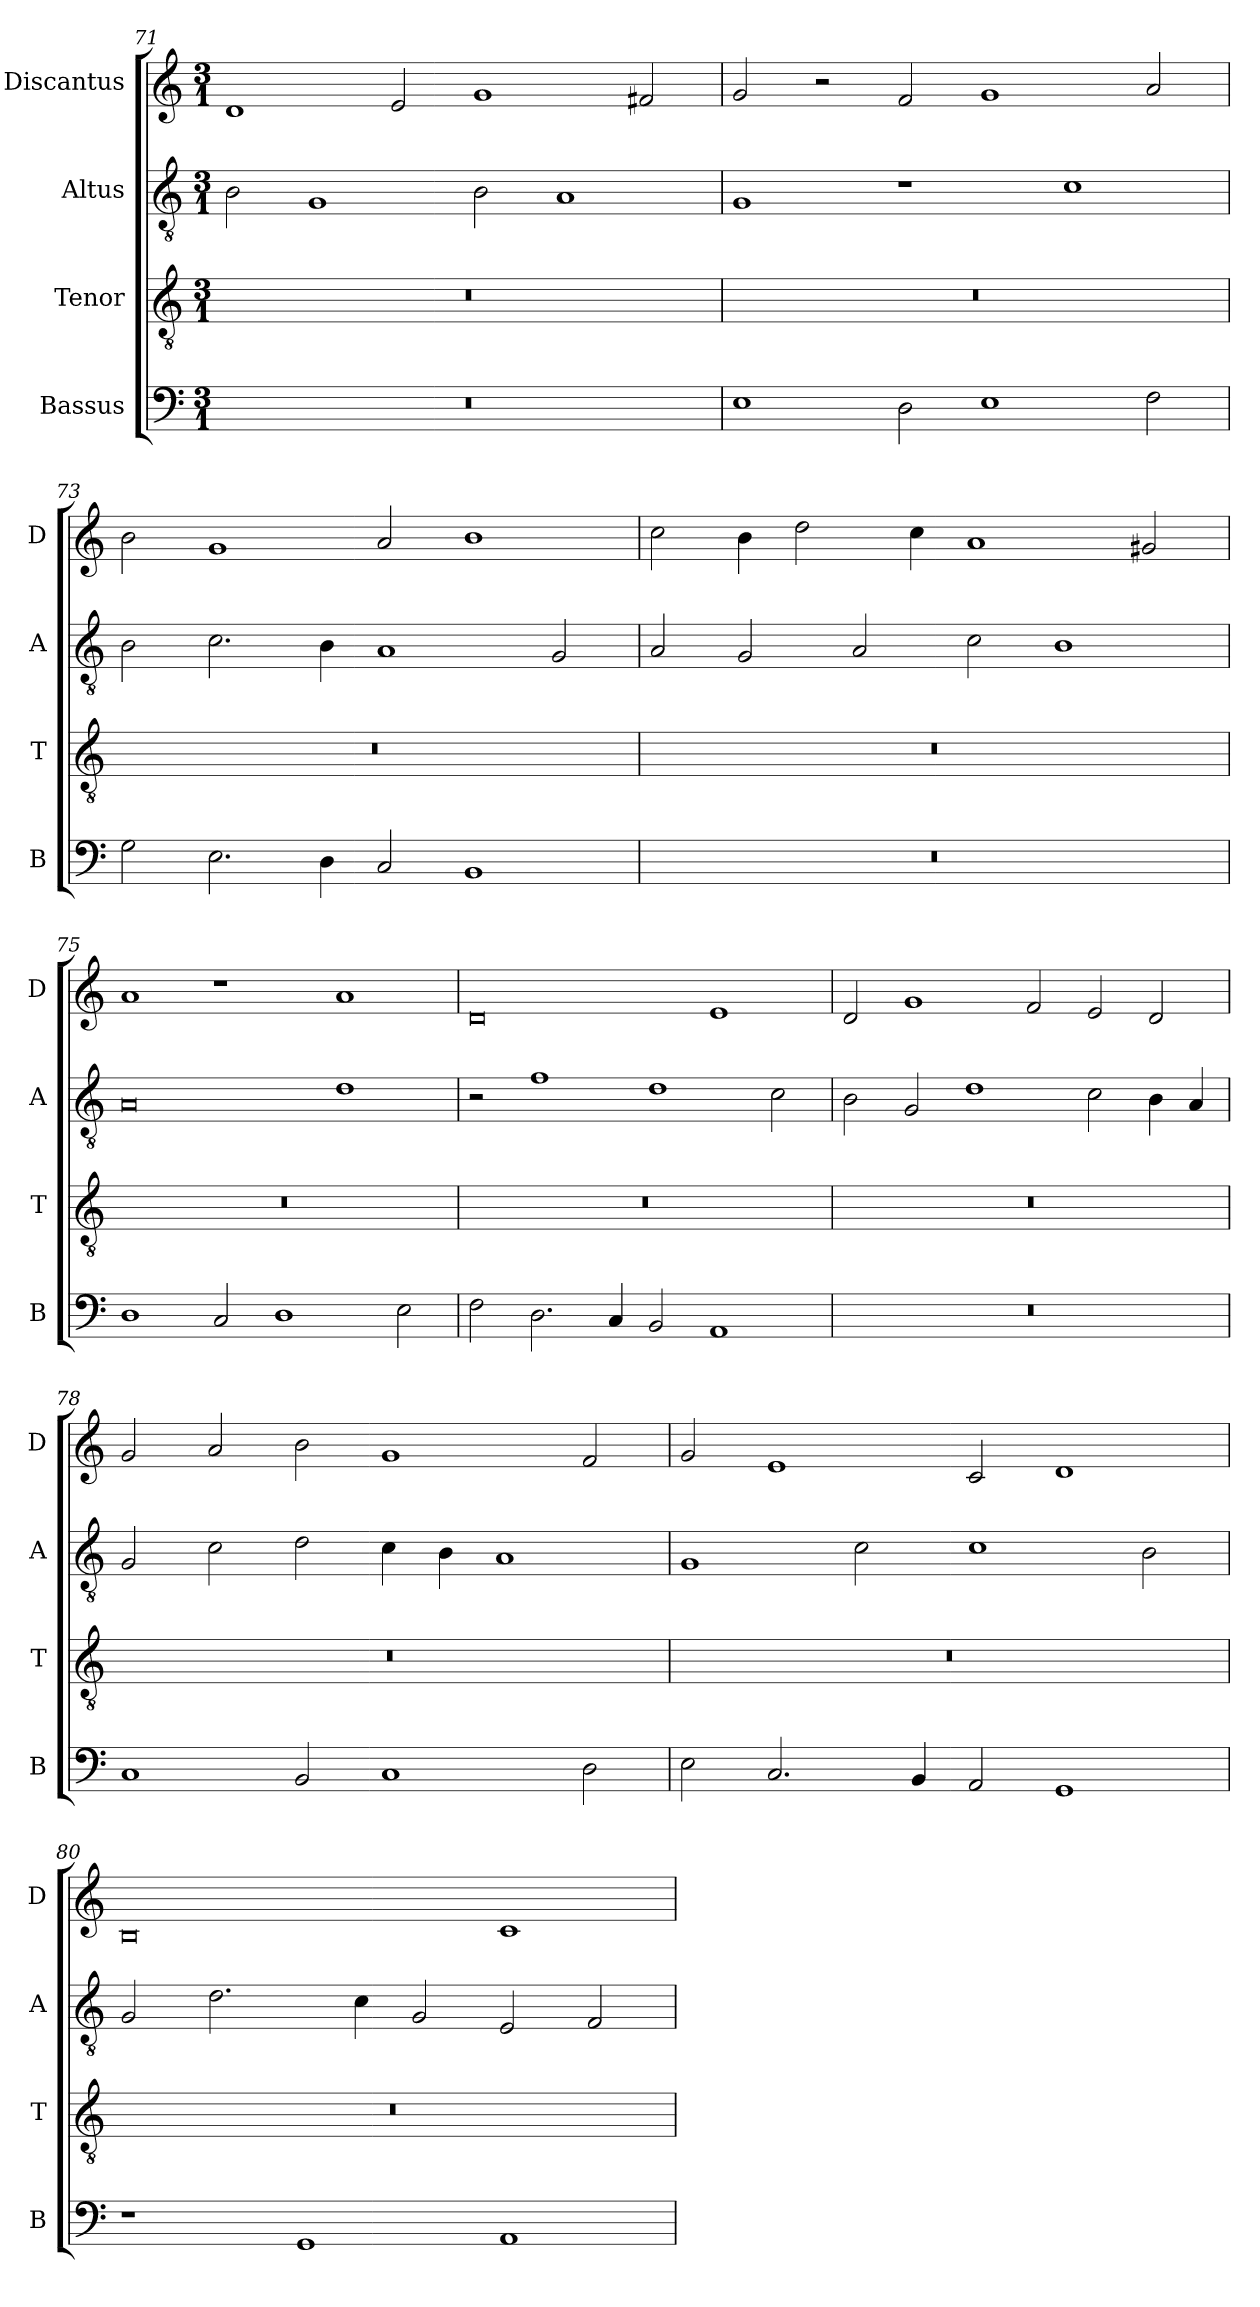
**kern	**kern	**kern	**kern
*part4	*part3	*part2	*part1
*staff4	*staff3	*staff2	*staff1
*I"Bassus	*I"Tenor	*I"Altus	*I"Discantus
*I'B	*I'T	*I'A	*I'D
*clefF4	*clefGv2	*clefGv2	*clefG2
*k[]	*k[]	*k[]	*k[]
*M3/1	*M3/1	*M3/1	*M3/1
=71	=71	=71	=71
0.r	0.r	2B	1d
.	.	1G	.
.	.	.	2e
.	.	2B	1g
.	.	1A	.
.	.	.	2f#X
=72	=72	=72	=72
1E	0.r	1G	2g
.	.	.	2r
2D	.	1r	2f
1E	.	.	1g
.	.	1c	.
2F	.	.	2a
=73	=73	=73	=73
2G	0.r	2B	2b
2.E	.	2.c	1g
4D	.	4B	.
2C	.	1A	2a
1BB	.	.	1b
.	.	2G	.
=74	=74	=74	=74
0.r	0.r	2A	2cc
.	.	2G	4b
.	.	.	2dd
.	.	2A	.
.	.	.	4cc
.	.	2c	1a
.	.	1B	.
.	.	.	2g#X
=75	=75	=75	=75
1D	0.r	0A	1a
2C	.	.	1r
1D	.	.	.
.	.	1d	1a
2E	.	.	.
=76	=76	=76	=76
2F	0.r	2r	0d
2.D	.	1f	.
4C	.	.	.
2BB	.	1d	.
1AA	.	.	1e
.	.	2c	.
=77	=77	=77	=77
0.r	0.r	2B	2d
.	.	2G	1g
.	.	1d	.
.	.	.	2f
.	.	2c	2e
.	.	4B	2d
.	.	4A	.
=78	=78	=78	=78
1C	0.r	2G	2g
.	.	2c	2a
2BB	.	2d	2b
1C	.	4c	1g
.	.	4B	.
.	.	1A	.
2D	.	.	2f
=79	=79	=79	=79
2E	0.r	1G	2g
2.C	.	.	1e
.	.	2c	.
4BB	.	.	.
2AA	.	1c	2c
1GG	.	.	1d
.	.	2B	.
=80	=80	=80	=80
1r	0.r	2G	0B
.	.	2.d	.
1GG	.	.	.
.	.	4c	.
.	.	2G	.
1AA	.	2E	1c
.	.	2F	.
=	=	=	=
*-	*-	*-	*-
